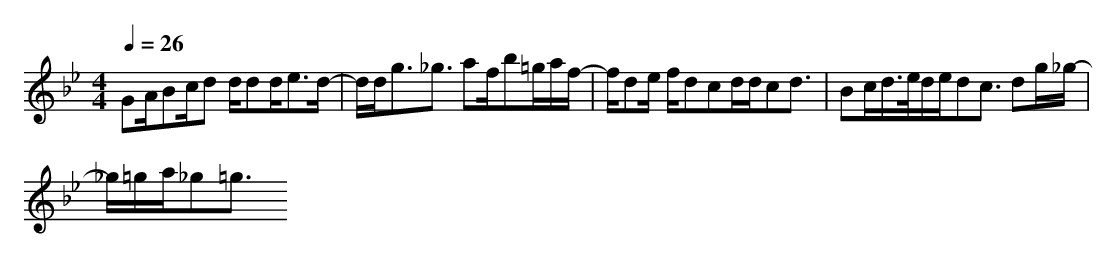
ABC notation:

X:1
T:
M: 4/4
L: 1/8
Q:1/4=26
K:Bb % 2 flats
GA/2Bc/2d d/2dd<ed/2-|d/2d<g_g3/2 af/2b=g/2a/2f/2-|f/2de/2 f/2dcd/2d/2cd3/2|Bc/2d/2>e/2d/2e/2dc3/2 dg/2_g/2-|
_g/2=g/2a/2_g=g3/2
